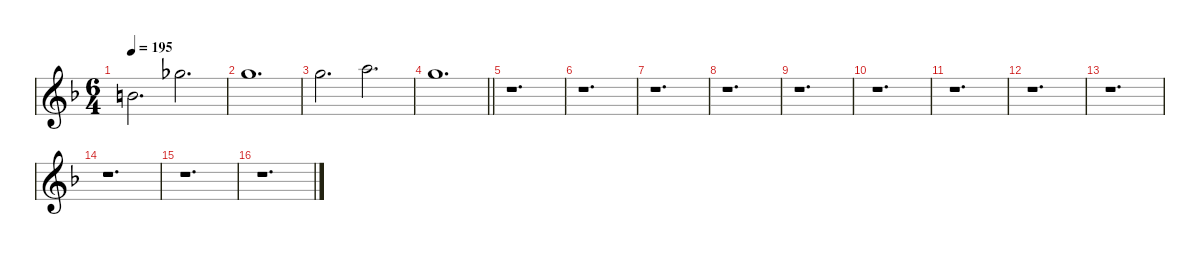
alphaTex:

\defaultSystemsLayout 4
\hideDynamics
\bracketExtendMode nobrackets
\singleTrackTrackNamePolicy hidden
\multiTrackTrackNamePolicy hidden
\firstSystemTrackNameMode fullname
\firstSystemTrackNameOrientation horizontal
\otherSystemsTrackNameOrientation horizontal
\track ("Keyboards" "vln.") {defaultSystemsLayout 16 instrument stringensemble1}
\staff {score}
\tuning (D4 A3 F3 D3 A2 D2)
\ts (6 4)
\tempo 195
\clef g2
\ks dminor
14.2{acc forcenatural}.2{d dy f beam Down} 16.1{acc b}.2{d beam Down} |
17.1{acc forcenatural}.1{d beam Down} |
17.1{acc forcenatural}.2{d beam Down} 19.1{acc forcenatural}.2{d beam Down} |
\barLineRight lightlight
17.1{acc forcenatural}.1{d beam Down} |
r.1{d beam Down} |
r.1{d beam Down} |
r.1{d beam Down} |
r.1{d beam Down} |
r.1{d beam Down} |
r.1{d beam Down} |
r.1{d beam Down} |
r.1{d beam Down} |
r.1{d beam Down} |
r.1{d beam Down} |
r.1{d beam Down} |
r.1{d beam Down}
